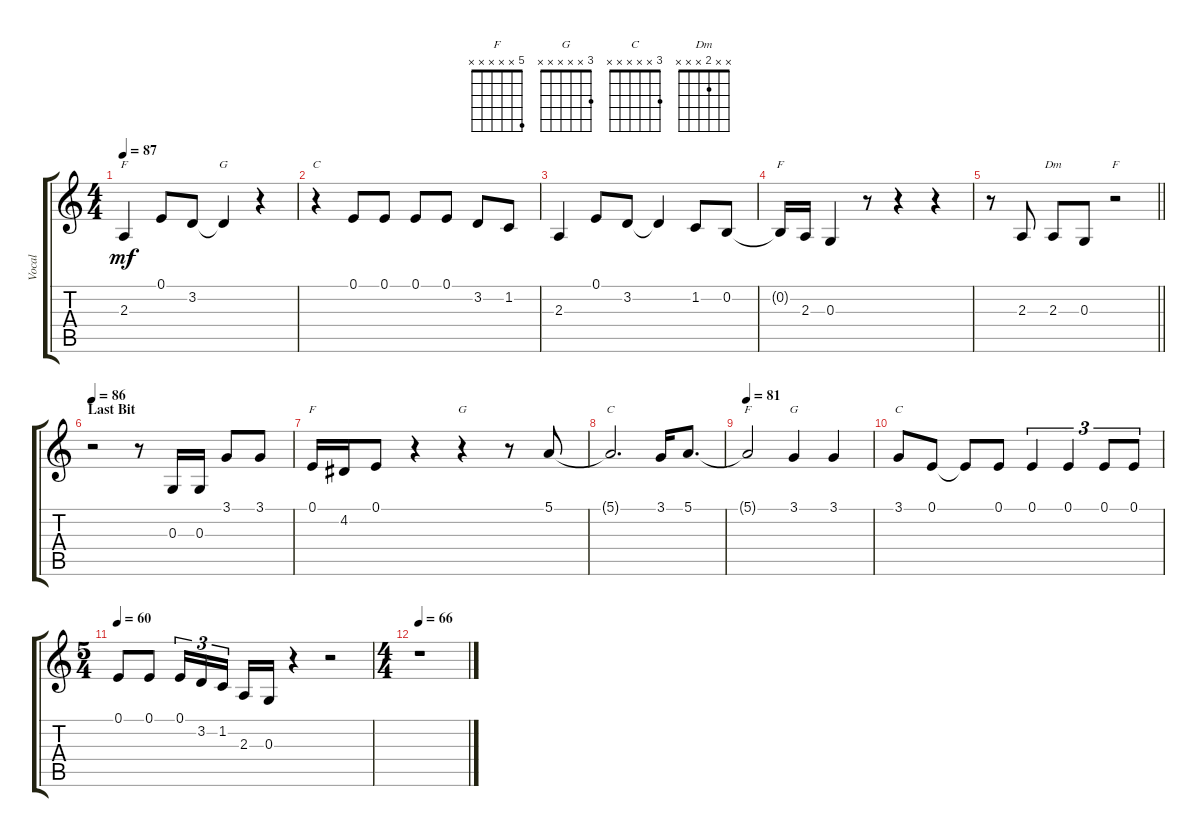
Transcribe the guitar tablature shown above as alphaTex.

\track ("Vocal" "Vocal") {instrument flute}
\staff {score tabs}
\tuning (E4 B3 G3 D3 A2 E2) {hide}
\chord ("F" x x 2 x x x)
\chord ("G" x 3 x x x x)
\chord ("C" x x x x x x)
\chord ("F" x 0 x x x x)
\chord ("Dm" x x 2 x x x)
\chord ("F" x x x x x x)
\chord ("F" 0 x x x x x)
\chord ("G" x x x x x x)
\chord ("C" 5 x x x x x)
\chord ("F" 5 x x x x x)
\chord ("G" 3 x x x x x)
\chord ("C" 3 x x x x x)
\ts (4 4)
\tempo 87
\clef g2
\ks c
2.3.4{ch "F" dy mf} 0.1.8 3.2.8 3.2{t}.4{ch "G"} r.4 |
r.4{ch "C"} 0.1.8 0.1.8 0.1.8 0.1.8 3.2.8 1.2.8 |
2.3.4 0.1.8 3.2.8 3.2{t}.4 1.2.8 0.2.8 |
0.2{t}.16{ch "F"} 2.3.16 0.3.4 r.8 r.4 r.4 |
\barLineRight lightlight
r.8 2.3.8 2.3.8{ch "Dm"} 0.3.8 r.2{ch "F"} |
\section ("" "Last Bit")
\tempo 86
r.2 r.8 0.3.16 0.3.16 3.1.8 3.1.8 |
0.1.16{ch "F"} 4.2.16 0.1.8 r.4 r.4{ch "G"} r.8 5.1.8 |
5.1{t}.2{d ch "C"} 3.1.16 5.1.8{d} |
\tempo 81
5.1{t}.2{ch "F"} 3.1.4{ch "G"} 3.1.4 |
3.1.8{ch "C"} 0.1.8 0.1{t}.8 0.1.8 0.1.4{tu (3 2)} 0.1.4{tu (3 2)} 0.1.8{tu (3 2)} 0.1.8{tu (3 2)} |
\ts (5 4)
\tempo 60
0.1.8 0.1.8 0.1.16{tu (3 2)} 3.2.16{tu (3 2)} 1.2.16{tu (3 2)} 2.3.16 0.3.16 r.4 r.2 |
\ts (4 4)
\tempo 66
r.1
